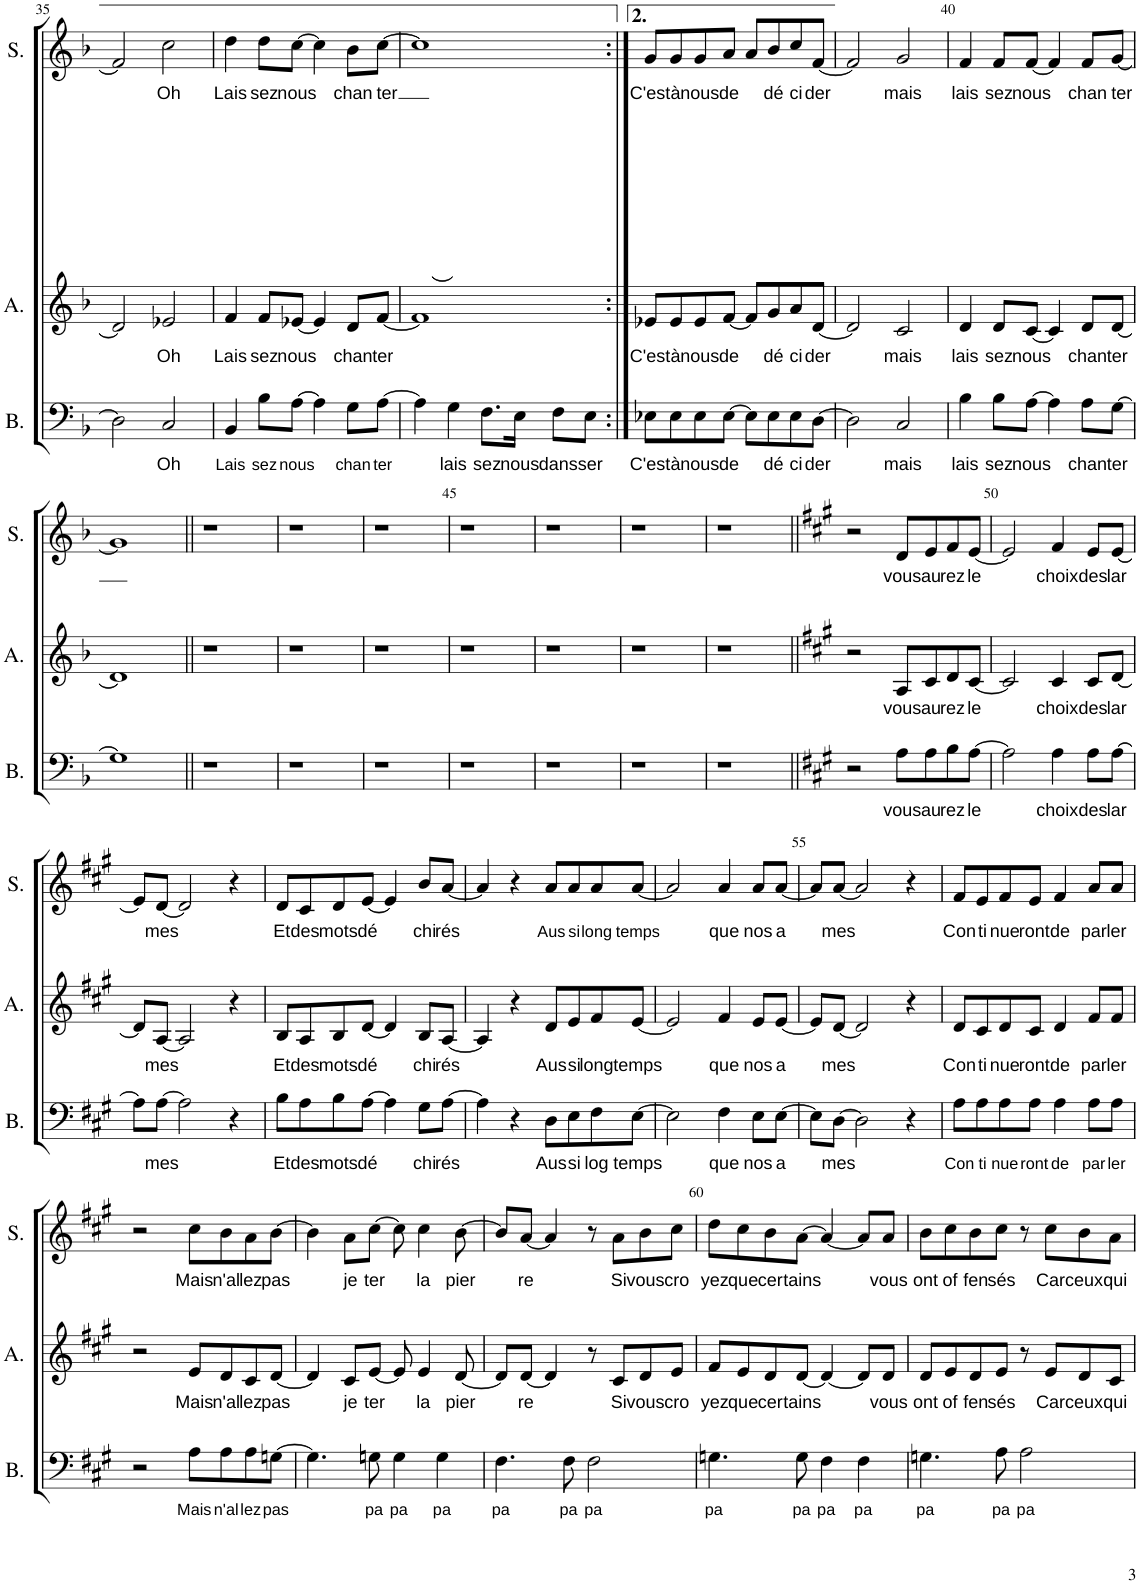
**kern	**text	**kern	**text	**kern	**text
*part3	*part3	*part2	*part2	*part1	*part1
*staff3	*staff3	*staff2	*staff2	*staff1	*staff1
*I"Bass	*	*I"Alto	*	*I"Soprano	*
*I'B.	*	*I'A.	*	*I'S.	*
!!LO:PB:g=z
*clefF4	*	*clefG2	*	*clefG2	*
*k[b-]	*	*k[b-]	*	*k[b-]	*
*F:	*	*F:	*	*F:	*
*M4/4	*	*M4/4	*	*M4/4	*
=35	=35	=35	=35	=35	=35
2D\]	.	2d/]	.	2f/]	.
!	!LO:LY:b	!	!LO:LY:b	!	!LO:LY:b
2C/	Oh	2e-X/	Oh	2cc\	Oh
=36	=36	=36	=36	=36	=36
!	!LO:LY:b	!	!LO:LY:b	!	!LO:LY:b
4BB-/	Lais	4f/	Lais	4dd\	Lais
!	!LO:LY:b	!	!LO:LY:b	!	!LO:LY:b
8B-\L	sez	8f/L	sez	8dd\L	sez
!	!LO:LY:b	!	!LO:LY:b	!	!LO:LY:b
[8A\J	nous	[8e-X/J	nous	[8cc\J	nous
4A\]	.	4e-/]	.	4cc\]	.
!	!LO:LY:b	!	!LO:LY:b	!	!LO:LY:b
8G\L	chan	8d/L	chan	8b-\L	chan
!	!LO:LY:b	!	!LO:LY:b	!	!LO:LY:b
[8A\J	ter	[8f/J	ter	[8cc\J	ter
=37	=37	=37	=37	=37	=37
4A\]	.	1f]	.	1cc]	.
!	!LO:LY:b	!	!	!	!
4G\	lais	.	.	.	.
!	!LO:LY:b	!	!	!	!
8.F\L	sez	.	.	.	.
!	!LO:LY:b	!	!	!	!
16E\Jk	nous	.	.	.	.
!	!LO:LY:b	!	!	!	!
8F\L	dans	.	.	.	.
!	!LO:LY:b	!	!	!	!
8E\J	ser	.	.	.	.
=38:|!	=38:|!	=38:|!	=38:|!	=38:|!	=38:|!
!	!LO:LY:b	!	!LO:LY:b	!	!LO:LY:b
8E-X\L	C'est	8e-X/L	C'est	8g/L	C'est
!	!LO:LY:b	!	!LO:LY:b	!	!LO:LY:b
8E-\	à	8e-/	à	8g/	à
!	!LO:LY:b	!	!LO:LY:b	!	!LO:LY:b
8E-\	nous	8e-/	nous	8g/	nous
!	!LO:LY:b	!	!LO:LY:b	!	!LO:LY:b
[8E-\J	de	[8f/J	de	[8a/J	de
8E-\L]	.	8f/L]	.	8a/L]	.
!	!LO:LY:b	!	!LO:LY:b	!	!LO:LY:b
8E-\	dé	8g/	dé	8b-/	dé
!	!LO:LY:b	!	!LO:LY:b	!	!LO:LY:b
8E-\	ci	8a/	ci	8cc/	ci
!	!LO:LY:b	!	!LO:LY:b	!	!LO:LY:b
[8D\J	der	[8d/J	der	[8f/J	der
=39	=39	=39	=39	=39	=39
2D\]	.	2d/]	.	2f/]	.
!	!LO:LY:b	!	!LO:LY:b	!	!LO:LY:b
2C/	mais	2c/	mais	2g/	mais
=40	=40	=40	=40	=40	=40
!	!LO:LY:b	!	!LO:LY:b	!	!LO:LY:b
4B-\	lais	4d/	lais	4f/	lais
!	!LO:LY:b	!	!LO:LY:b	!	!LO:LY:b
8B-\L	sez	8d/L	sez	8f/L	sez
!	!LO:LY:b	!	!LO:LY:b	!	!LO:LY:b
[8A\J	nous	[8c/J	nous	[8f/J	nous
4A\]	.	4c/]	.	4f/]	.
!	!LO:LY:b	!	!LO:LY:b	!	!LO:LY:b
8A\L	chan	8d/L	chan	8f/L	chan
!	!LO:LY:b	!	!LO:LY:b	!	!LO:LY:b
[8G\J	ter	[8d/J	ter	[8g/J	ter
!!LO:LB:g=z
=41	=41	=41	=41	=41	=41
1G]	.	1d]	.	1g]	.
=42||	=42||	=42||	=42||	=42||	=42||
1r	.	1r	.	1r	.
=43	=43	=43	=43	=43	=43
1r	.	1r	.	1r	.
=44	=44	=44	=44	=44	=44
1r	.	1r	.	1r	.
=45	=45	=45	=45	=45	=45
1r	.	1r	.	1r	.
=46	=46	=46	=46	=46	=46
1r	.	1r	.	1r	.
=47	=47	=47	=47	=47	=47
1r	.	1r	.	1r	.
=48	=48	=48	=48	=48	=48
1r	.	1r	.	1r	.
=49||	=49||	=49||	=49||	=49||	=49||
*k[f#c#g#]	*	*k[f#c#g#]	*	*k[f#c#g#]	*
*A:	*	*A:	*	*A:	*
2r	.	2r	.	2r	.
!	!LO:LY:b	!	!LO:LY:b	!	!LO:LY:b
8A\L	vous	8A/L	vous	8d/L	vous
!	!LO:LY:b	!	!LO:LY:b	!	!LO:LY:b
8A\	au	8c#/	au	8e/	au
!	!LO:LY:b	!	!LO:LY:b	!	!LO:LY:b
8B\	rez	8d/	rez	8f#/	rez
!	!LO:LY:b	!	!LO:LY:b	!	!LO:LY:b
[8A\J	le	[8c#/J	le	[8e/J	le
=50	=50	=50	=50	=50	=50
2A\]	.	2c#/]	.	2e/]	.
!	!LO:LY:b	!	!LO:LY:b	!	!LO:LY:b
4A\	choix	4c#/	choix	4f#/	choix
!	!LO:LY:b	!	!LO:LY:b	!	!LO:LY:b
8A\L	des	8c#/L	des	8e/L	des
!	!LO:LY:b	!	!LO:LY:b	!	!LO:LY:b
[8A\J	lar	[8d/J	lar	[8e/J	lar
!!LO:LB:g=z
=51	=51	=51	=51	=51	=51
8A\L]	.	8d/L]	.	8e/L]	.
!	!LO:LY:b	!	!LO:LY:b	!	!LO:LY:b
[8A\J	mes	[8A/J	mes	[8d/J	mes
2A\]	.	2A/]	.	2d/]	.
4r	.	4r	.	4r	.
=52	=52	=52	=52	=52	=52
!	!LO:LY:b	!	!LO:LY:b	!	!LO:LY:b
8B\L	Et	8B/L	Et	8d/L	Et
!	!LO:LY:b	!	!LO:LY:b	!	!LO:LY:b
8A\	des	8A/	des	8c#/	des
!	!LO:LY:b	!	!LO:LY:b	!	!LO:LY:b
8B\	mots	8B/	mots	8d/	mots
!	!LO:LY:b	!	!LO:LY:b	!	!LO:LY:b
[8A\J	dé	[8d/J	dé	[8e/J	dé
4A\]	.	4d/]	.	4e/]	.
!	!LO:LY:b	!	!LO:LY:b	!	!LO:LY:b
8G#\L	chi	8B/L	chi	8b/L	chi
!	!LO:LY:b	!	!LO:LY:b	!	!LO:LY:b
[8A\J	rés	[8A/J	rés	[8a/J	rés
=53	=53	=53	=53	=53	=53
4A\]	.	4A/]	.	4a/]	.
4r	.	4r	.	4r	.
!	!LO:LY:b	!	!LO:LY:b	!	!LO:LY:b
8D\L	Aus	8d/L	Aus	8a/L	Aus
!	!LO:LY:b	!	!LO:LY:b	!	!LO:LY:b
8E\	si	8e/	si	8a/	si
!	!LO:LY:b	!	!LO:LY:b	!	!LO:LY:b
8F#\	log	8f#/	long	8a/	long
!	!LO:LY:b	!	!LO:LY:b	!	!LO:LY:b
[8E\J	temps	[8e/J	temps	[8a/J	temps
=54	=54	=54	=54	=54	=54
2E\]	.	2e/]	.	2a/]	.
!	!LO:LY:b	!	!LO:LY:b	!	!LO:LY:b
4F#\	que	4f#/	que	4a/	que
!	!LO:LY:b	!	!LO:LY:b	!	!LO:LY:b
8E\L	nos	8e/L	nos	8a/L	nos
!	!LO:LY:b	!	!LO:LY:b	!	!LO:LY:b
[8E\J	a	[8e/J	a	[8a/J	a
=55	=55	=55	=55	=55	=55
8E\L]	.	8e/L]	.	8a/L]	.
!	!LO:LY:b	!	!LO:LY:b	!	!LO:LY:b
[8D\J	mes	[8d/J	mes	[8a/J	mes
2D\]	.	2d/]	.	2a/]	.
4r	.	4r	.	4r	.
=56	=56	=56	=56	=56	=56
!	!LO:LY:b	!	!LO:LY:b	!	!LO:LY:b
8A\L	Con	8d/L	Con	8f#/L	Con
!	!LO:LY:b	!	!LO:LY:b	!	!LO:LY:b
8A\	ti	8c#/	ti	8e/	ti
!	!LO:LY:b	!	!LO:LY:b	!	!LO:LY:b
8A\	nue	8d/	nue	8f#/	nue
!	!LO:LY:b	!	!LO:LY:b	!	!LO:LY:b
8A\J	ront	8c#/J	ront	8e/J	ront
!	!LO:LY:b	!	!LO:LY:b	!	!LO:LY:b
4A\	de	4d/	de	4f#/	de
!	!LO:LY:b	!	!LO:LY:b	!	!LO:LY:b
8A\L	par	8f#/L	par	8a/L	par
!	!LO:LY:b	!	!LO:LY:b	!	!LO:LY:b
8A\J	ler	8f#/J	ler	8a/J	ler
!!LO:LB:g=z
=57	=57	=57	=57	=57	=57
2r	.	2r	.	2r	.
!	!LO:LY:b	!	!LO:LY:b	!	!LO:LY:b
8A\L	Mais	8e/L	Mais	8cc#\L	Mais
!	!LO:LY:b	!	!LO:LY:b	!	!LO:LY:b
8A\	n'al	8d/	n'al	8b\	n'al
!	!LO:LY:b	!	!LO:LY:b	!	!LO:LY:b
8A\	lez	8c#/	lez	8a\	lez
!	!LO:LY:b	!	!LO:LY:b	!	!LO:LY:b
[8Gn\J	pas	[8d/J	pas	[8b\J	pas
=58	=58	=58	=58	=58	=58
4.G\]	.	4d/]	.	4b\]	.
!	!	!	!LO:LY:b	!	!LO:LY:b
.	.	8c#/L	je	8a\L	je
!	!LO:LY:b	!	!LO:LY:b	!	!LO:LY:b
8Gn\	pa	[8e/J	ter	[8cc#\J	ter
!	!LO:LY:b	!	!	!	!
4G\	pa	8e/]	.	8cc#\]	.
!	!	!	!LO:LY:b	!	!LO:LY:b
.	.	4e/	la	4cc#\	la
!	!LO:LY:b	!	!	!	!
4G\	pa	.	.	.	.
!	!	!	!LO:LY:b	!	!LO:LY:b
.	.	[8d/	pier	[8b\	pier
=59	=59	=59	=59	=59	=59
!	!LO:LY:b	!	!	!	!
4.F#\	pa	8d/L]	.	8b/L]	.
!	!	!	!LO:LY:b	!	!LO:LY:b
.	.	[8d/J	re	[8a/J	re
.	.	4d/]	.	4a/]	.
!	!LO:LY:b	!	!	!	!
8F#\	pa	.	.	.	.
!	!LO:LY:b	!	!	!	!
2F#\	pa	8r	.	8r	.
!	!	!	!LO:LY:b	!	!LO:LY:b
.	.	8c#/L	Si	8a\L	Si
!	!	!	!LO:LY:b	!	!LO:LY:b
.	.	8d/	vous	8b\	vous
!	!	!	!LO:LY:b	!	!LO:LY:b
.	.	8e/J	cro	8cc#\J	cro
=60	=60	=60	=60	=60	=60
!	!LO:LY:b	!	!LO:LY:b	!	!LO:LY:b
4.Gn\	pa	8f#/L	yez	8dd\L	yez
!	!	!	!LO:LY:b	!	!LO:LY:b
.	.	8e/	que	8cc#\	que
!	!	!	!LO:LY:b	!	!LO:LY:b
.	.	8d/	cer	8b\	cer
!	!LO:LY:b	!	!LO:LY:b	!	!LO:LY:b
8G\	pa	[8d/J	tains	[8a\J	tains
!	!LO:LY:b	!	!	!	!
4F#\	pa	4d/_	.	4a/_	.
!	!LO:LY:b	!	!	!	!
4F#\	pa	8d/L]	.	8a/L]	.
!	!	!	!LO:LY:b	!	!LO:LY:b
.	.	8d/J	vous	8a/J	vous
=61	=61	=61	=61	=61	=61
!	!LO:LY:b	!	!LO:LY:b	!	!LO:LY:b
4.Gn\	pa	8d/L	ont	8b\L	ont
!	!	!	!LO:LY:b	!	!LO:LY:b
.	.	8e/	of	8cc#\	of
!	!	!	!LO:LY:b	!	!LO:LY:b
.	.	8d/	fen	8b\	fen
!	!LO:LY:b	!	!LO:LY:b	!	!LO:LY:b
8A\	pa	8e/J	sés	8cc#\J	sés
!	!LO:LY:b	!	!	!	!
2A\	pa	8r	.	8r	.
!	!	!	!LO:LY:b	!	!LO:LY:b
.	.	8e/L	Car	8cc#\L	Car
!	!	!	!LO:LY:b	!	!LO:LY:b
.	.	8d/	ceux	8b\	ceux
!	!	!	!LO:LY:b	!	!LO:LY:b
.	.	8c#/J	qui	8a\J	qui
=	=	=	=	=	=
*-	*-	*-	*-	*-	*-
